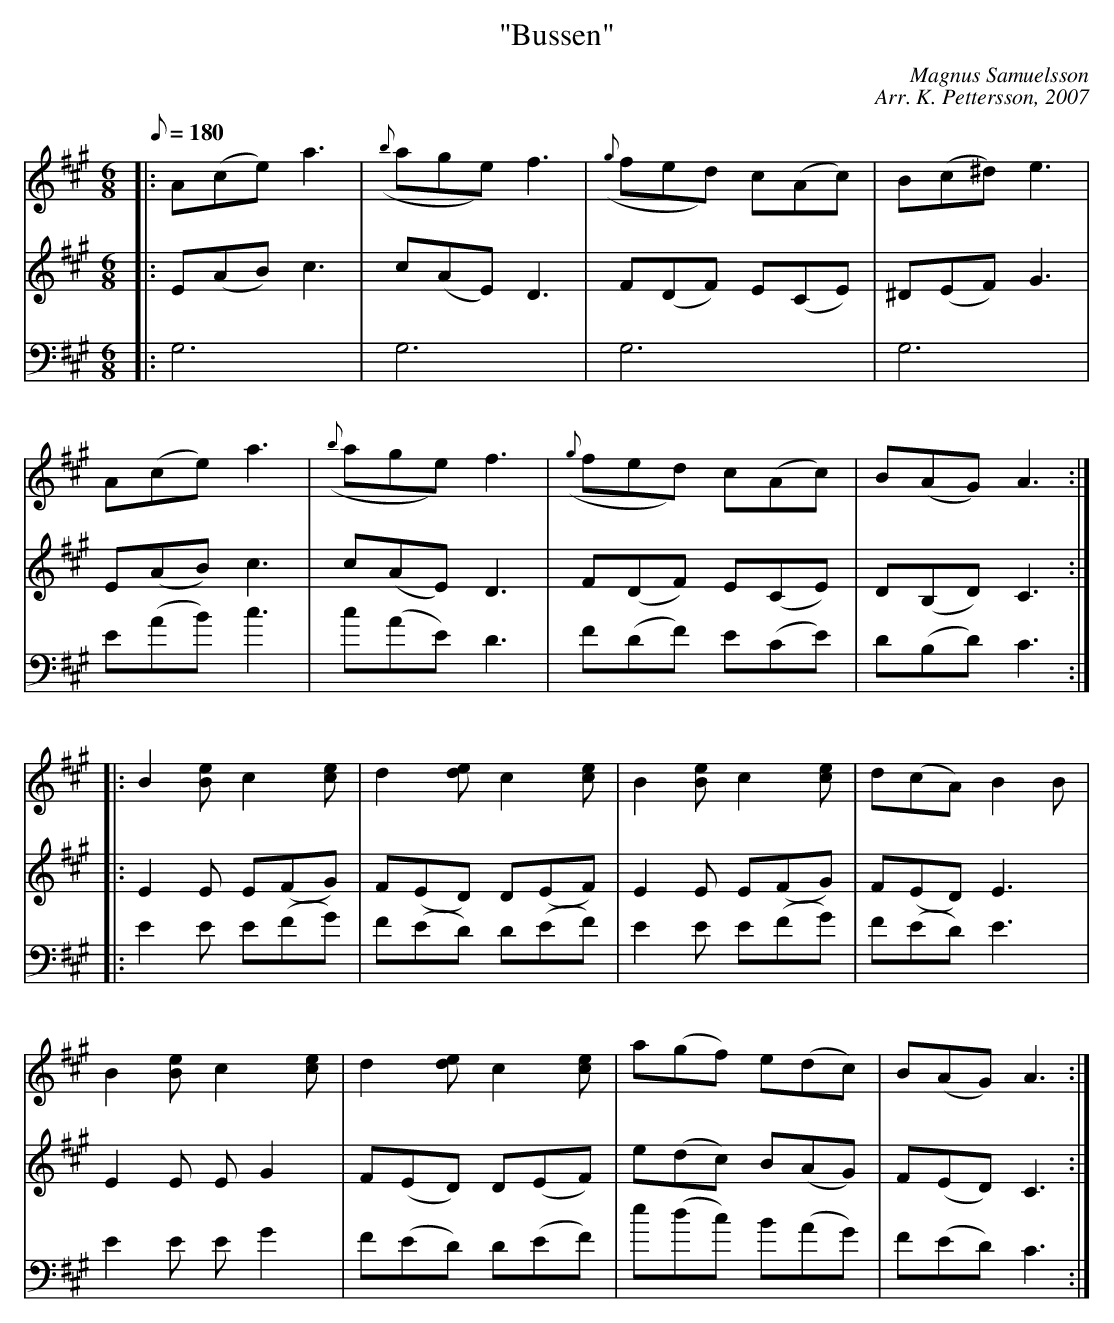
X:1
T: "Bussen"
C: Magnus Samuelsson
C: Arr. K. Pettersson, 2007
M: 6/8
L: 1/8
K: A
Q: 180
V:1
|: A(ce) a3 | ({b}age) f3 | ({g}fed) c(Ac) | B(c^d) e3 |
A(ce) a3 | ({b}age) f3 | ({g}fed) c(Ac) | B(AG) A3:|
|: B2[Be] c2[ce] | d2[de] c2[ce] | B2[Be] c2[ce] | d(cA) B2B |
B2[Be] c2[ce] | d2[de] c2[ce] | a(gf) e(dc) | B(AG) A3 :|
V:2
|: E(AB) c3 | c(AE) D3 | F(DF) E(CE) | ^D(EF) G3 |
E(AB) c3 | c(AE) D3 | F(DF) E(CE) | D(B,D) C3 :|
|: E2E E(FG) | F(ED) D(EF) | E2E E(FG) | F(ED) E3 |
E2E EG2 | F(ED) D(EF) | e(dc) B(AG) | F(ED) C3 :|
V:3
K: bass
|: G,6 | G,6 | G,6| G,6 |
E(AB) c3 | c(AE) D3 | F(DF) E(CE) | D(B,D) C3 :|
|: E2E E(FG) | F(ED) D(EF) | E2E E(FG) | F(ED) E3 |
E2E EG2 | F(ED) D(EF) | e(dc) B(AG) | F(ED) C3 :|
